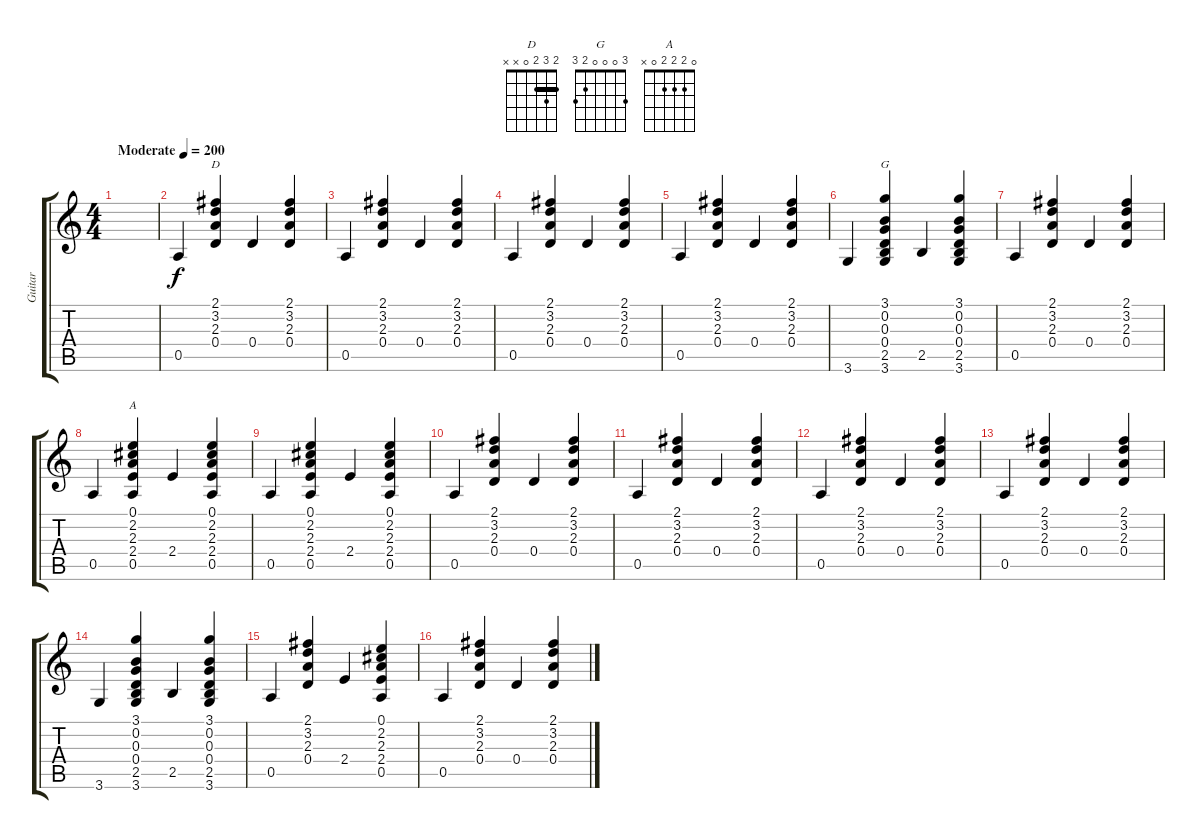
\track ("Guitar" "Guitar") {instrument acousticguitarsteel}
\staff {score tabs}
\tuning (E4 B3 G3 D3 A2 E2) {hide}
\chord ("D" 2 3 2 0 x x) {barre 2}
\chord ("G" 3 0 0 0 2 3)
\chord ("A" 0 2 2 2 0 x)
\ts (4 4)
\tempo (200 "Moderate")
\clef g2
\ks c
|
0.5.4 (2.1 3.2 2.3 0.4).4{ch "D"} 0.4.4 (2.1 3.2 2.3 0.4).4 |
0.5.4 (2.1 3.2 2.3 0.4).4 0.4.4 (2.1 3.2 2.3 0.4).4 |
0.5.4 (2.1 3.2 2.3 0.4).4 0.4.4 (2.1 3.2 2.3 0.4).4 |
0.5.4 (2.1 3.2 2.3 0.4).4 0.4.4 (2.1 3.2 2.3 0.4).4 |
3.6.4 (3.1 0.2 0.3 0.4 2.5 3.6).4{ch "G"} 2.5.4 (3.1 0.2 0.3 0.4 2.5 3.6).4 |
0.5.4 (2.1 3.2 2.3 0.4).4 0.4.4 (2.1 3.2 2.3 0.4).4 |
0.5.4 (0.1 2.2 2.3 2.4 0.5).4{ch "A"} 2.4.4 (0.1 2.2 2.3 2.4 0.5).4 |
0.5.4 (0.1 2.2 2.3 2.4 0.5).4 2.4.4 (0.1 2.2 2.3 2.4 0.5).4 |
0.5.4 (2.1 3.2 2.3 0.4).4 0.4.4 (2.1 3.2 2.3 0.4).4 |
0.5.4 (2.1 3.2 2.3 0.4).4 0.4.4 (2.1 3.2 2.3 0.4).4 |
0.5.4 (2.1 3.2 2.3 0.4).4 0.4.4 (2.1 3.2 2.3 0.4).4 |
0.5.4 (2.1 3.2 2.3 0.4).4 0.4.4 (2.1 3.2 2.3 0.4).4 |
3.6.4 (3.1 0.2 0.3 0.4 2.5 3.6).4 2.5.4 (3.1 0.2 0.3 0.4 2.5 3.6).4 |
0.5.4 (2.1 3.2 2.3 0.4).4 2.4.4 (0.1 2.2 2.3 2.4 0.5).4 |
0.5.4 (2.1 3.2 2.3 0.4).4 0.4.4 (2.1 3.2 2.3 0.4).4
